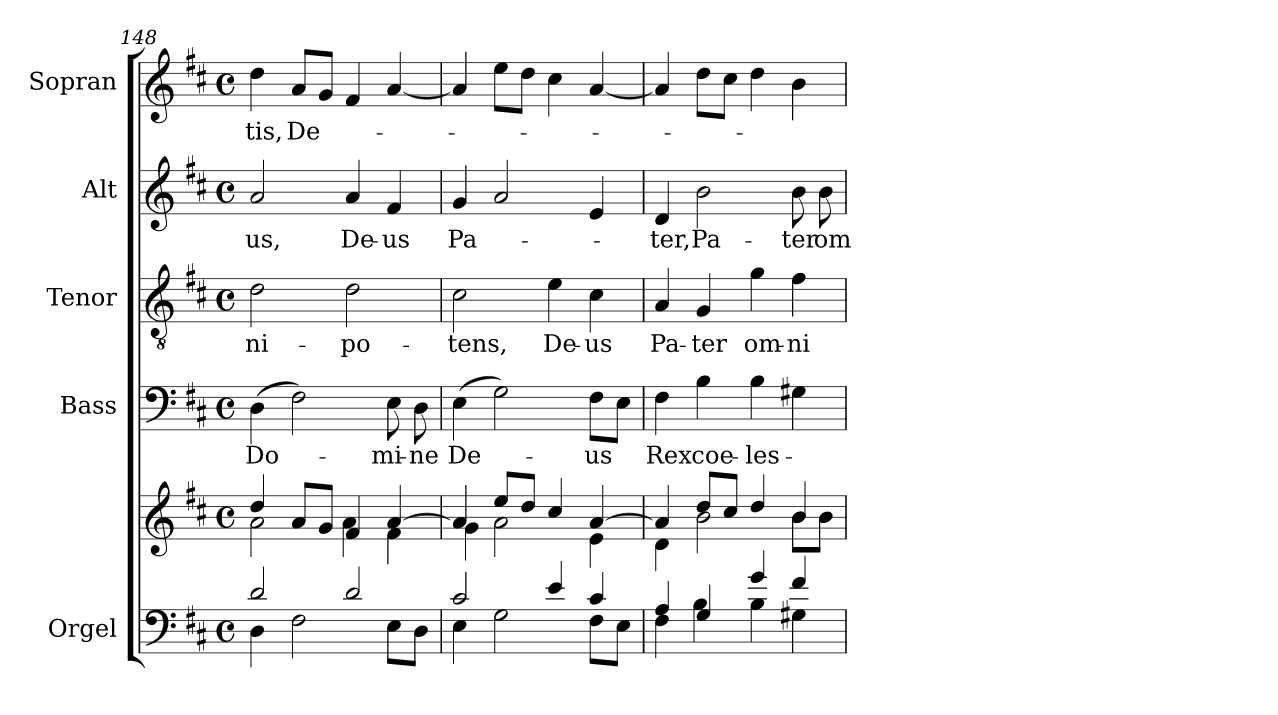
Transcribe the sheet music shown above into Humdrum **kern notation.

**kern	**kern	**kern	**text	**kern	**text	**kern	**text	**kern	**text
*part5	*part5	*part4	*part4	*part3	*part3	*part2	*part2	*part1	*part1
*staff6	*staff5	*staff4	*staff4	*staff3	*staff3	*staff2	*staff2	*staff1	*staff1
*I"Orgel	*	*I"Bass	*	*I"Tenor	*	*I"Alt	*	*I"Sopran	*
*I'Org.	*	*I'B.	*	*I'T.	*	*I'A.	*	*I'S.	*
*clefF4	*clefG2	*clefF4	*	*clefGv2	*	*clefG2	*	*clefG2	*
*k[f#c#]	*k[f#c#]	*k[f#c#]	*	*k[f#c#]	*	*k[f#c#]	*	*k[f#c#]	*
*D:	*D:	*D:	*	*D:	*	*D:	*	*D:	*
*M4/4	*M4/4	*M4/4	*	*M4/4	*	*M4/4	*	*M4/4	*
*met(c)	*met(c)	*met(c)	*	*met(c)	*	*met(c)	*	*met(c)	*
=148	=148	=148	=148	=148	=148	=148	=148	=148	=148
*^	*^	*	*	*	*	*	*	*	*
!	!	!	!	!	!LO:LY:b	!	!LO:LY:b	!	!LO:LY:b	!	!LO:LY:b
2d/	4D\	4dd/	2a\	(>4D\	Do-	2d\	-ni-	2a/	-us,	4dd\	-tis,
!	!	!	!	!	!	!	!	!	!	!	!LO:LY:b
.	2F#\	8a/L	.	2F#\)	.	.	.	.	.	8a/L	De-
.	.	8g/J	.	.	.	.	.	.	.	8g/J	.
!	!	!	!	!	!	!	!LO:LY:b	!	!LO:LY:b	!	!
2d/	.	4f#/	4a\	.	.	2d\	-po-	4a/	De-	4f#/	.
!	!	!	!	!	!LO:LY:b	!	!	!	!LO:LY:b	!	!
.	8E\L	[>4a/	4f#\	8E\	-mi-	.	.	4f#/	-us	[4a/	.
!	!	!	!	!	!LO:LY:b	!	!	!	!	!	!
.	8D\J	.	.	8D\	-ne	.	.	.	.	.	.
=149	=149	=149	=149	=149	=149	=149	=149	=149	=149	=149	=149
!	!	!	!	!	!LO:LY:b	!	!LO:LY:b	!	!LO:LY:b	!	!
2c#/	4E\	4a/]	4g\	(>4E\	De-	2c#\	-tens,	4g/	Pa-	4a/]	.
.	2G\	8ee/L	2a\	2G\)	.	.	.	2a/	.	8ee\L	.
.	.	8dd/J	.	.	.	.	.	.	.	8dd\J	.
!	!	!	!	!	!	!	!LO:LY:b	!	!	!	!
4e/	.	4cc#/	.	.	.	4e\	De-	.	.	4cc#\	.
!	!	!	!	!	!LO:LY:b	!	!LO:LY:b	!	!	!	!
4c#/	8F#\L	[>4a/	4e\	8F#\L	-us	4c#\	-us	4e/	.	[4a/	.
.	8E\J	.	.	8E\J	.	.	.	.	.	.	.
=150	=150	=150	=150	=150	=150	=150	=150	=150	=150	=150	=150
!	!	!	!	!	!LO:LY:b	!	!LO:LY:b	!	!LO:LY:b	!	!
4A/	4F#\	4a/]	4d\	4F#\	Rex	4A/	Pa-	4d/	-ter,	4a/]	.
!	!	!	!	!	!LO:LY:b	!	!LO:LY:b	!	!LO:LY:b	!	!
4G/	4B\	8dd/L	2b\	4B\	coe-	4G/	-ter	2b\	Pa-	8dd\L	.
.	.	8cc#/J	.	.	.	.	.	.	.	8cc#\J	.
!	!	!	!	!	!LO:LY:b	!	!LO:LY:b	!	!	!	!
4g/	4B\	4dd/	.	4B\	-les-	4g\	om-	.	.	4dd\	.
!	!	!	!	!	!	!	!LO:LY:b	!	!LO:LY:b	!	!
4f#/	4G#X\	4b/	8b\L	4G#X\	.	4f#\	-ni-	8b\	-ter	4b\	.
!	!	!	!	!	!	!	!	!	!LO:LY:b	!	!
.	.	.	8b\J	.	.	.	.	8b\	om-	.	.
*v	*v	*	*	*	*	*	*	*	*	*	*
*	*v	*v	*	*	*	*	*	*	*	*
=	=	=	=	=	=	=	=	=	=
*-	*-	*-	*-	*-	*-	*-	*-	*-	*-
